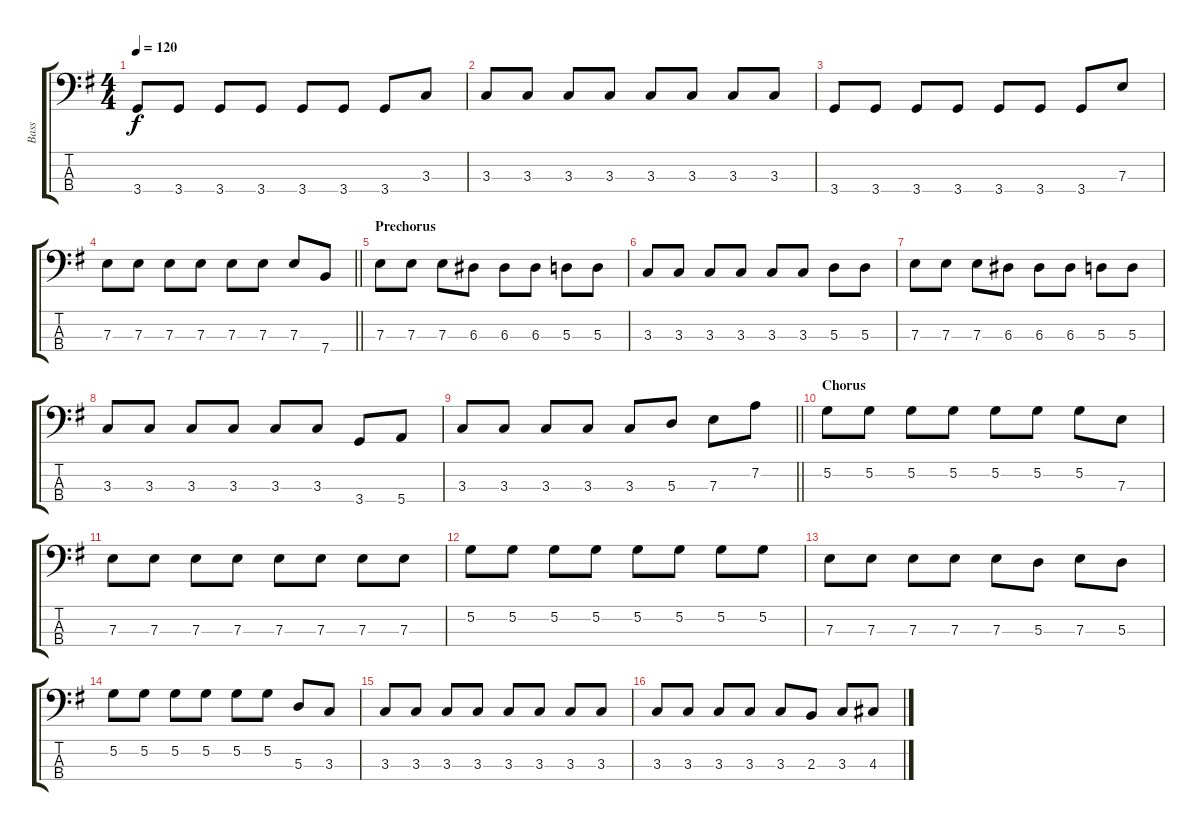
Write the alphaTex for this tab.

\track ("Bass" "Bass") {instrument electricbassfinger}
\staff {score tabs}
\tuning (G2 D2 A1 E1) {hide}
\ts (4 4)
\tempo 120
\clef f4
\ks g
3.4.8{dy f} 3.4.8 3.4.8 3.4.8 3.4.8 3.4.8 3.4.8 3.3.8 |
3.3.8 3.3.8 3.3.8 3.3.8 3.3.8 3.3.8 3.3.8 3.3.8 |
3.4.8 3.4.8 3.4.8 3.4.8 3.4.8 3.4.8 3.4.8 7.3.8 |
\barLineRight lightlight
7.3.8 7.3.8 7.3.8 7.3.8 7.3.8 7.3.8 7.3.8 7.4.8 |
\section ("" "Prechorus")
7.3.8 7.3.8 7.3.8 6.3.8 6.3.8 6.3.8 5.3.8 5.3.8 |
3.3.8 3.3.8 3.3.8 3.3.8 3.3.8 3.3.8 5.3.8 5.3.8 |
7.3.8 7.3.8 7.3.8 6.3.8 6.3.8 6.3.8 5.3.8 5.3.8 |
3.3.8 3.3.8 3.3.8 3.3.8 3.3.8 3.3.8 3.4.8 5.4.8 |
\barLineRight lightlight
3.3.8 3.3.8 3.3.8 3.3.8 3.3.8 5.3.8 7.3.8 7.2.8 |
\section ("" "Chorus")
5.2.8 5.2.8 5.2.8 5.2.8 5.2.8 5.2.8 5.2.8 7.3.8 |
7.3.8 7.3.8 7.3.8 7.3.8 7.3.8 7.3.8 7.3.8 7.3.8 |
5.2.8 5.2.8 5.2.8 5.2.8 5.2.8 5.2.8 5.2.8 5.2.8 |
7.3.8 7.3.8 7.3.8 7.3.8 7.3.8 5.3.8 7.3.8 5.3.8 |
5.2.8 5.2.8 5.2.8 5.2.8 5.2.8 5.2.8 5.3.8 3.3.8 |
3.3.8 3.3.8 3.3.8 3.3.8 3.3.8 3.3.8 3.3.8 3.3.8 |
3.3.8 3.3.8 3.3.8 3.3.8 3.3.8 2.3.8 3.3.8 4.3.8
